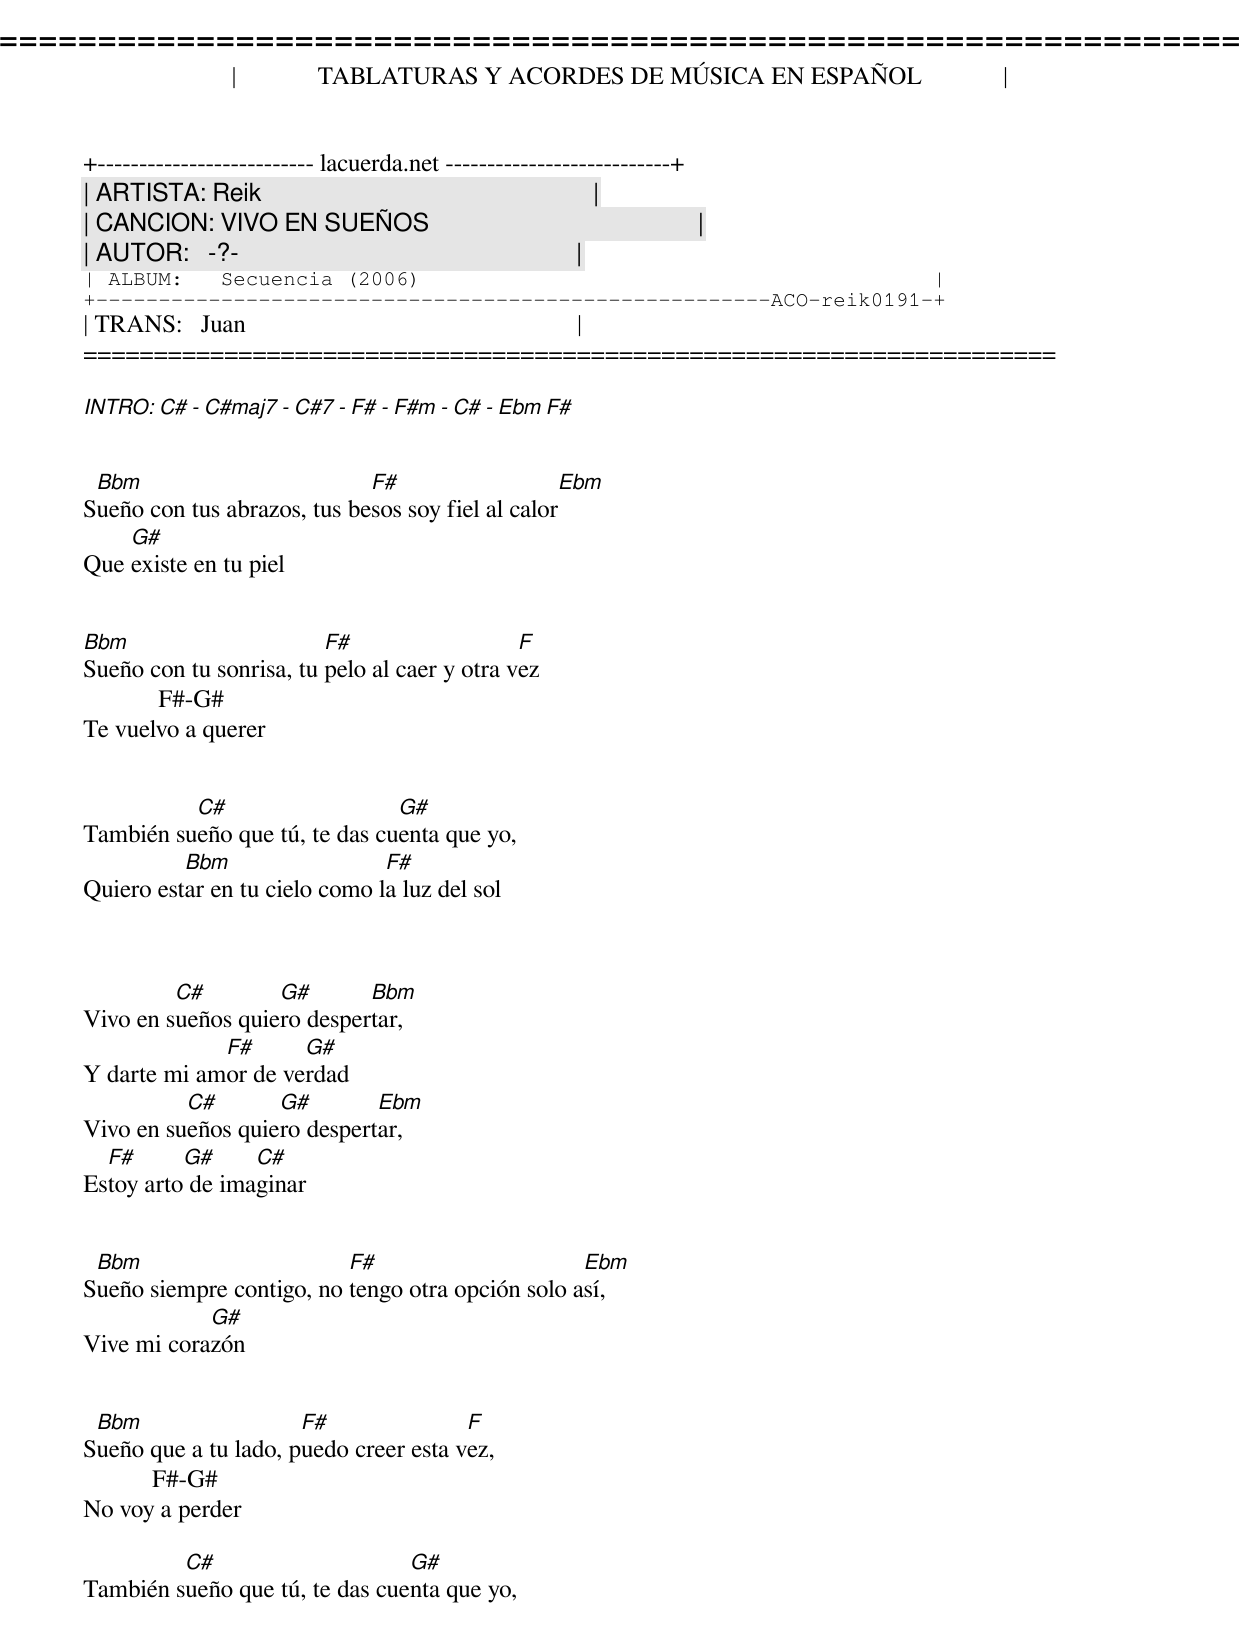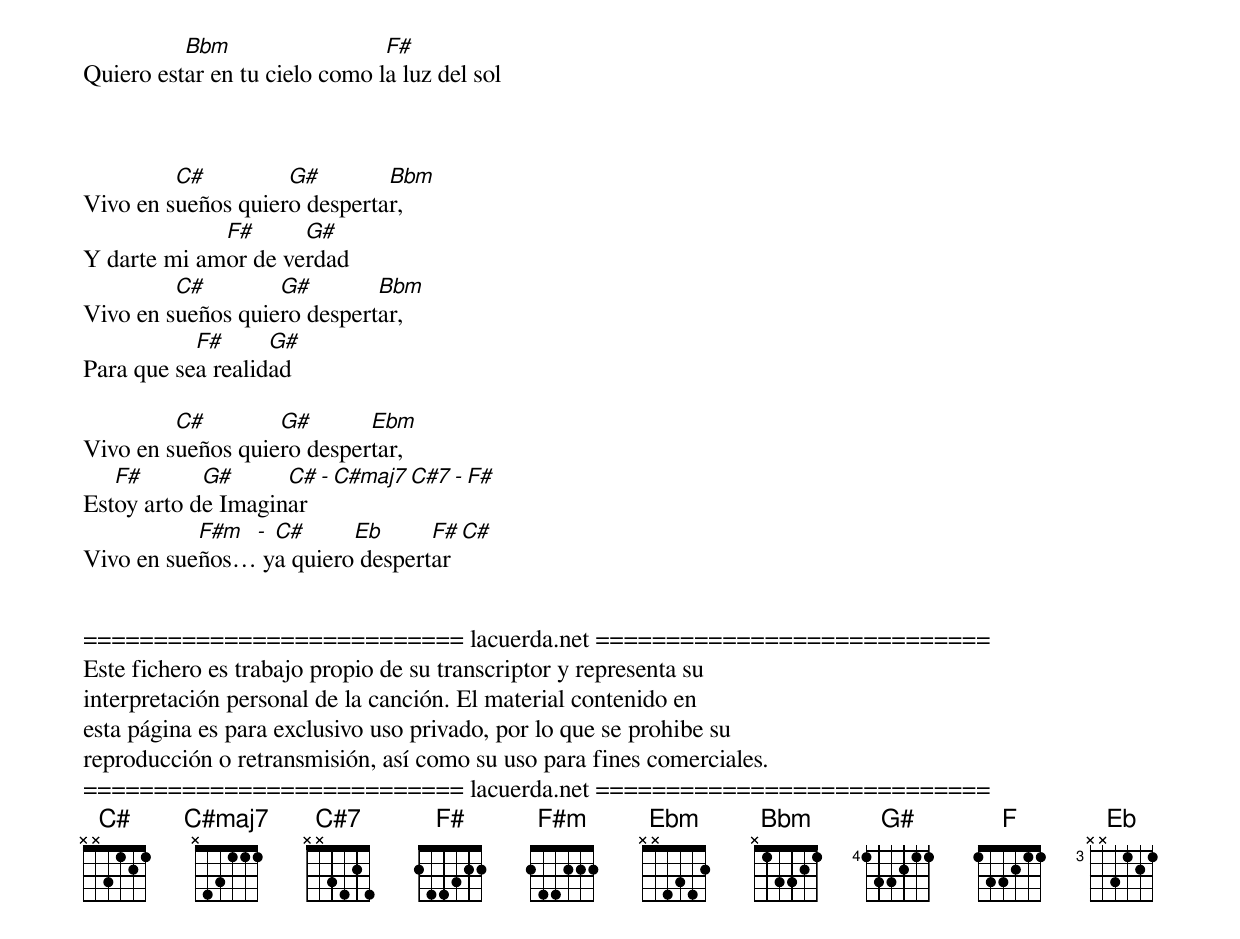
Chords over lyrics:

=====================================================================
|             TABLATURAS Y ACORDES DE MÚSICA EN ESPAÑOL             |
+-------------------------- lacuerda.net ---------------------------+
| ARTISTA: Reik                                                     |
| CANCION: VIVO EN SUEÑOS                                           |
| AUTOR:   -?-                                                      |
| ALBUM:   Secuencia (2006)                                         |
+------------------------------------------------------ACO-reik0191-+
| TRANS:   Juan                                                     |
=====================================================================

INTRO: C# - C#maj7 - C#7 - F# - F#m - C# - Ebm F#


 Bbm                         F#                   Ebm
Sueño con tus abrazos, tus besos soy fiel al calor
    G#
Que existe en tu piel


Bbm                      F#                   F
Sueño con tu sonrisa, tu pelo al caer y otra vez
            F#-G#
Te vuelvo a querer


          C#                   G#
También sueño que tú, te das cuenta que yo,
          Bbm                  F#
Quiero estar en tu cielo como la luz del sol



         C#        G#       Bbm
Vivo en sueños quiero despertar,
             F#      G#
Y darte mi amor de verdad
          C#       G#        Ebm
Vivo en sueños quiero despertar,
  F#      G#     C#
Estoy arto de imaginar


 Bbm                      F#                      Ebm
Sueño siempre contigo, no tengo otra opción solo así,
            G#
Vive mi corazón


 Bbm                  F#               F
Sueño que a tu lado, puedo creer esta vez,
           F#-G#
No voy a perder

         C#                     G#
También sueño que tú, te das cuenta que yo,
          Bbm                  F#
Quiero estar en tu cielo como la luz del sol



         C#         G#        Bbm
Vivo en sueños quiero despertar,
             F#      G#
Y darte mi amor de verdad
         C#        G#        Bbm
Vivo en sueños quiero despertar,
           F#      G#
Para que sea realidad

         C#        G#       Ebm
Vivo en sueños quiero despertar,
   F#       G#      C# - C#maj7   C#7 - F#
Estoy arto de Imaginar
           F#m - C#      Eb      F#      C#
Vivo en sueños ya quiero despertar


=========================== lacuerda.net ============================
Este fichero es trabajo propio de su transcriptor y representa su
interpretación personal de la canción. El material contenido en
esta página es para exclusivo uso privado, por lo que se prohibe su
reproducción o retransmisión, así como su uso para fines comerciales.
=========================== lacuerda.net ============================
